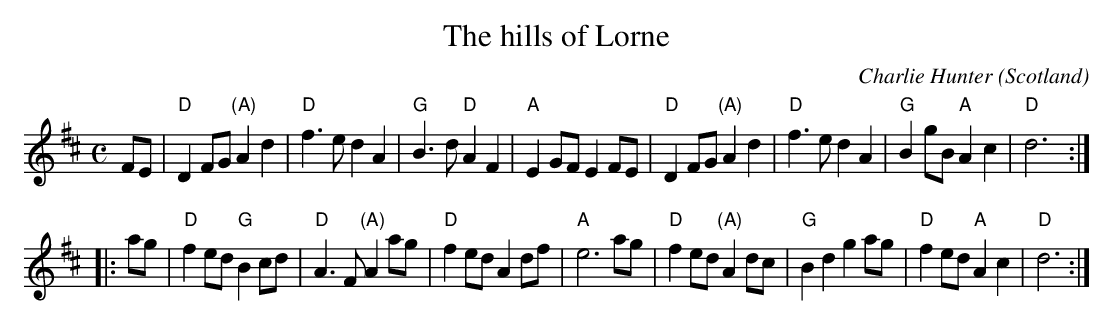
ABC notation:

X:1
T:The hills of Lorne
O:Scotland
C:Charlie Hunter
M:C
L:1/8
K:D
FE|\
"D"D2FG "(A)"A2d2|"D"f3e d2A2|"G"B3d "D"A2F2|"A"E2GF E2FE|\
"D"D2FG "(A)"A2d2|"D"f3e d2A2|"G"B2gB "A"A2c2|"D"d6:|
|:ag|\
"D"f2ed "G"B2cd|"D"A3F "(A)"A2ag|"D"f2ed A2df|"A"e6 ag|\
"D"f2ed "(A)"A2dc|"G"B2d2 g2ag|"D"f2ed "A"A2c2|"D"d6:|
